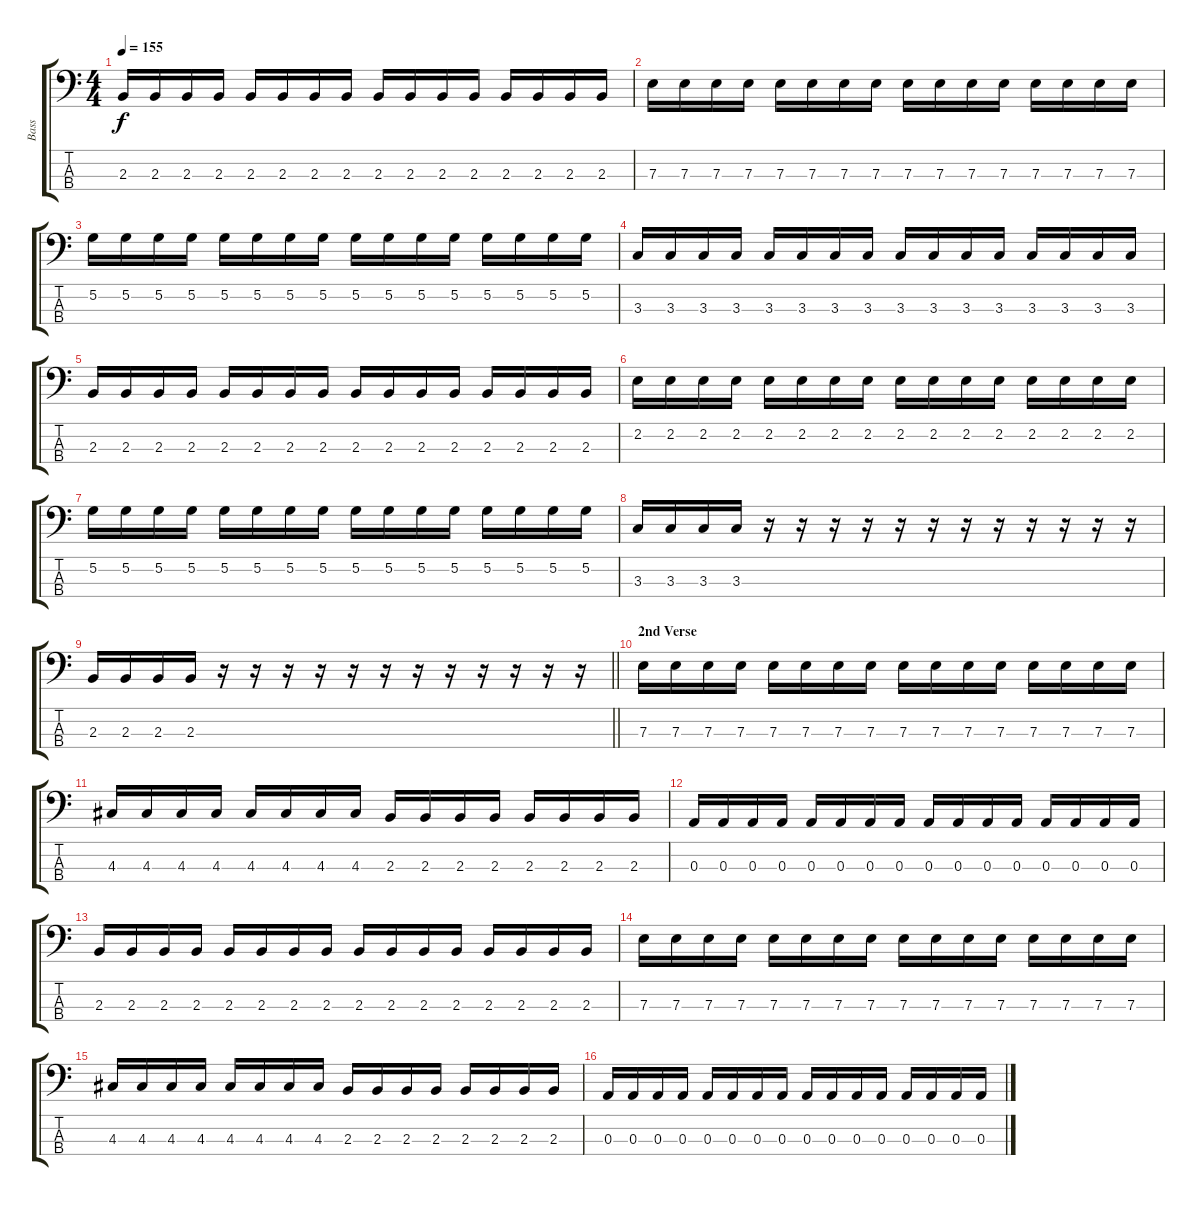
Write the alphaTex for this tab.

\track ("Bass" "Bass") {instrument electricbassfinger}
\staff {score tabs}
\tuning (G2 D2 A1 E1) {hide}
\ts (4 4)
\tempo 155
\clef f4
\ks c
2.3.16{dy f} 2.3.16 2.3.16 2.3.16 2.3.16 2.3.16 2.3.16 2.3.16 2.3.16 2.3.16 2.3.16 2.3.16 2.3.16 2.3.16 2.3.16 2.3.16 |
7.3.16 7.3.16 7.3.16 7.3.16 7.3.16 7.3.16 7.3.16 7.3.16 7.3.16 7.3.16 7.3.16 7.3.16 7.3.16 7.3.16 7.3.16 7.3.16 |
5.2.16 5.2.16 5.2.16 5.2.16 5.2.16 5.2.16 5.2.16 5.2.16 5.2.16 5.2.16 5.2.16 5.2.16 5.2.16 5.2.16 5.2.16 5.2.16 |
3.3.16 3.3.16 3.3.16 3.3.16 3.3.16 3.3.16 3.3.16 3.3.16 3.3.16 3.3.16 3.3.16 3.3.16 3.3.16 3.3.16 3.3.16 3.3.16 |
2.3.16 2.3.16 2.3.16 2.3.16 2.3.16 2.3.16 2.3.16 2.3.16 2.3.16 2.3.16 2.3.16 2.3.16 2.3.16 2.3.16 2.3.16 2.3.16 |
2.2.16 2.2.16 2.2.16 2.2.16 2.2.16 2.2.16 2.2.16 2.2.16 2.2.16 2.2.16 2.2.16 2.2.16 2.2.16 2.2.16 2.2.16 2.2.16 |
5.2.16 5.2.16 5.2.16 5.2.16 5.2.16 5.2.16 5.2.16 5.2.16 5.2.16 5.2.16 5.2.16 5.2.16 5.2.16 5.2.16 5.2.16 5.2.16 |
3.3.16 3.3.16 3.3.16 3.3.16 r.16 r.16 r.16 r.16 r.16 r.16 r.16 r.16 r.16 r.16 r.16 r.16 |
\barLineRight lightlight
2.3.16 2.3.16 2.3.16 2.3.16 r.16 r.16 r.16 r.16 r.16 r.16 r.16 r.16 r.16 r.16 r.16 r.16 |
\section ("" "2nd Verse")
7.3.16 7.3.16 7.3.16 7.3.16 7.3.16 7.3.16 7.3.16 7.3.16 7.3.16 7.3.16 7.3.16 7.3.16 7.3.16 7.3.16 7.3.16 7.3.16 |
4.3.16 4.3.16 4.3.16 4.3.16 4.3.16 4.3.16 4.3.16 4.3.16 2.3.16 2.3.16 2.3.16 2.3.16 2.3.16 2.3.16 2.3.16 2.3.16 |
0.3.16 0.3.16 0.3.16 0.3.16 0.3.16 0.3.16 0.3.16 0.3.16 0.3.16 0.3.16 0.3.16 0.3.16 0.3.16 0.3.16 0.3.16 0.3.16 |
2.3.16 2.3.16 2.3.16 2.3.16 2.3.16 2.3.16 2.3.16 2.3.16 2.3.16 2.3.16 2.3.16 2.3.16 2.3.16 2.3.16 2.3.16 2.3.16 |
7.3.16 7.3.16 7.3.16 7.3.16 7.3.16 7.3.16 7.3.16 7.3.16 7.3.16 7.3.16 7.3.16 7.3.16 7.3.16 7.3.16 7.3.16 7.3.16 |
4.3.16 4.3.16 4.3.16 4.3.16 4.3.16 4.3.16 4.3.16 4.3.16 2.3.16 2.3.16 2.3.16 2.3.16 2.3.16 2.3.16 2.3.16 2.3.16 |
0.3.16 0.3.16 0.3.16 0.3.16 0.3.16 0.3.16 0.3.16 0.3.16 0.3.16 0.3.16 0.3.16 0.3.16 0.3.16 0.3.16 0.3.16 0.3.16
